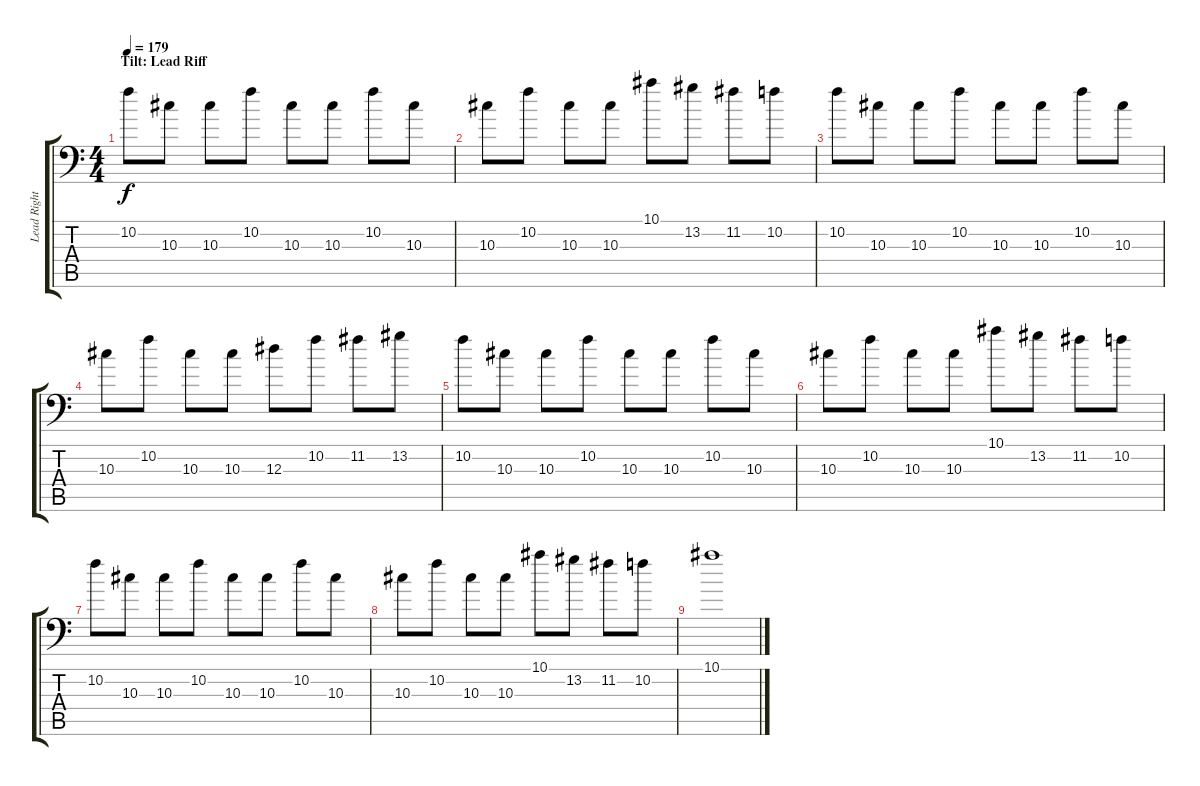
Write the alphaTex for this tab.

\track ("Lead Right 2" "Lead Right") {instrument distortionguitar}
\staff {score tabs}
\tuning (C4 G3 Eb3 Bb2 F2 Bb1) {hide}
\ts (4 4)
\section ("" "Tilt: Lead Riff")
\tempo 179
\clef f4
\ks c
10.2.8{dy f} 10.3.8 10.3.8 10.2.8 10.3.8 10.3.8 10.2.8 10.3.8 |
10.3.8 10.2.8 10.3.8 10.3.8 10.1.8 13.2.8 11.2.8 10.2.8 |
10.2.8 10.3.8 10.3.8 10.2.8 10.3.8 10.3.8 10.2.8 10.3.8 |
10.3.8 10.2.8 10.3.8 10.3.8 12.3.8 10.2.8 11.2.8 13.2.8 |
10.2.8 10.3.8 10.3.8 10.2.8 10.3.8 10.3.8 10.2.8 10.3.8 |
10.3.8 10.2.8 10.3.8 10.3.8 10.1.8 13.2.8 11.2.8 10.2.8 |
10.2.8 10.3.8 10.3.8 10.2.8 10.3.8 10.3.8 10.2.8 10.3.8 |
10.3.8 10.2.8 10.3.8 10.3.8 10.1.8 13.2.8 11.2.8 10.2.8 |
10.1.1
